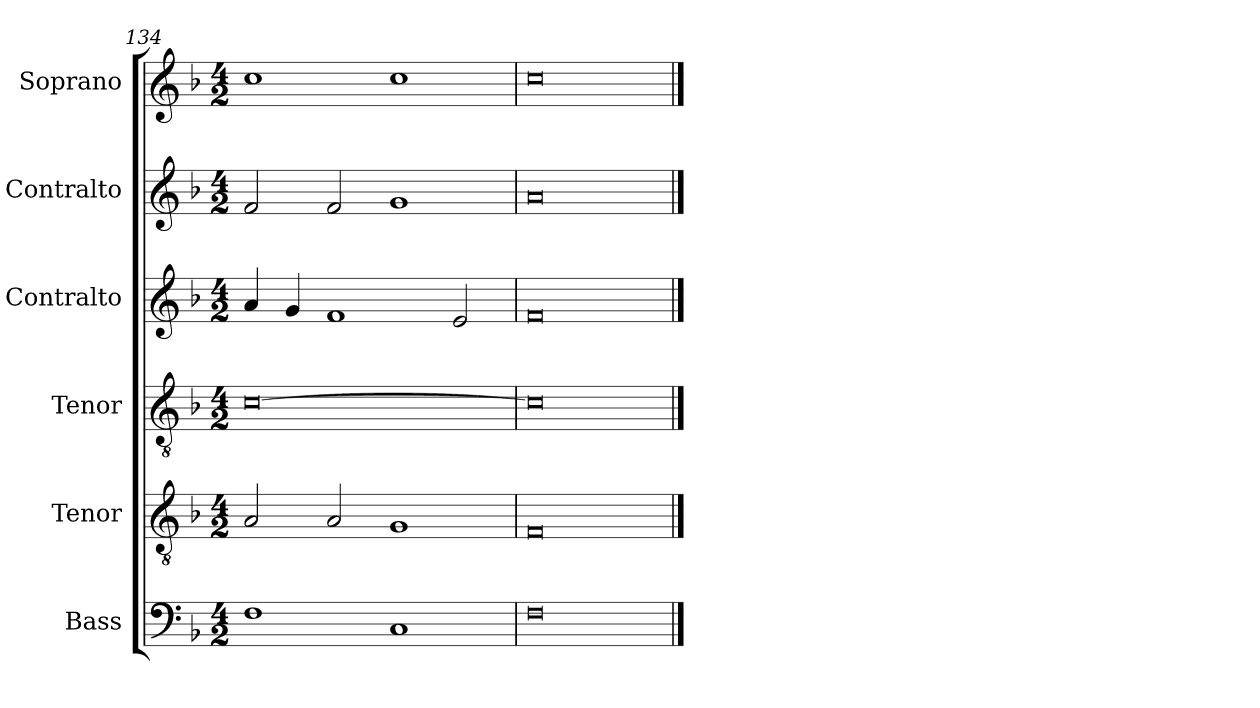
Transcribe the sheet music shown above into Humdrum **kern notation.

**kern	**kern	**kern	**kern	**kern	**kern
*part6	*part5	*part4	*part3	*part2	*part1
*staff6	*staff5	*staff4	*staff3	*staff2	*staff1
*I"Bass	*I"Tenor	*I"Tenor	*I"Contralto	*I"Contralto	*I"Soprano
*I'B	*I'T	*I'T	*I'A	*I'A	*I'S
*clefF4	*clefGv2	*clefGv2	*clefG2	*clefG2	*clefG2
*k[b-]	*k[b-]	*k[b-]	*k[b-]	*k[b-]	*k[b-]
*F:ion	*F:ion	*F:ion	*F:ion	*F:ion	*F:ion
*M4/2	*M4/2	*M4/2	*M4/2	*M4/2	*M4/2
=134	=134	=134	=134	=134	=134
1F	2A	[0c	4a	2f	1cc
.	.	.	4g	.	.
.	2A	.	1f	2f	.
1C	1G	.	.	1g	1cc
.	.	.	2e	.	.
=135	=135	=135	=135	=135	=135
0F	0F	0c]	0f	0a	0cc
==	==	==	==	==	==
*-	*-	*-	*-	*-	*-
